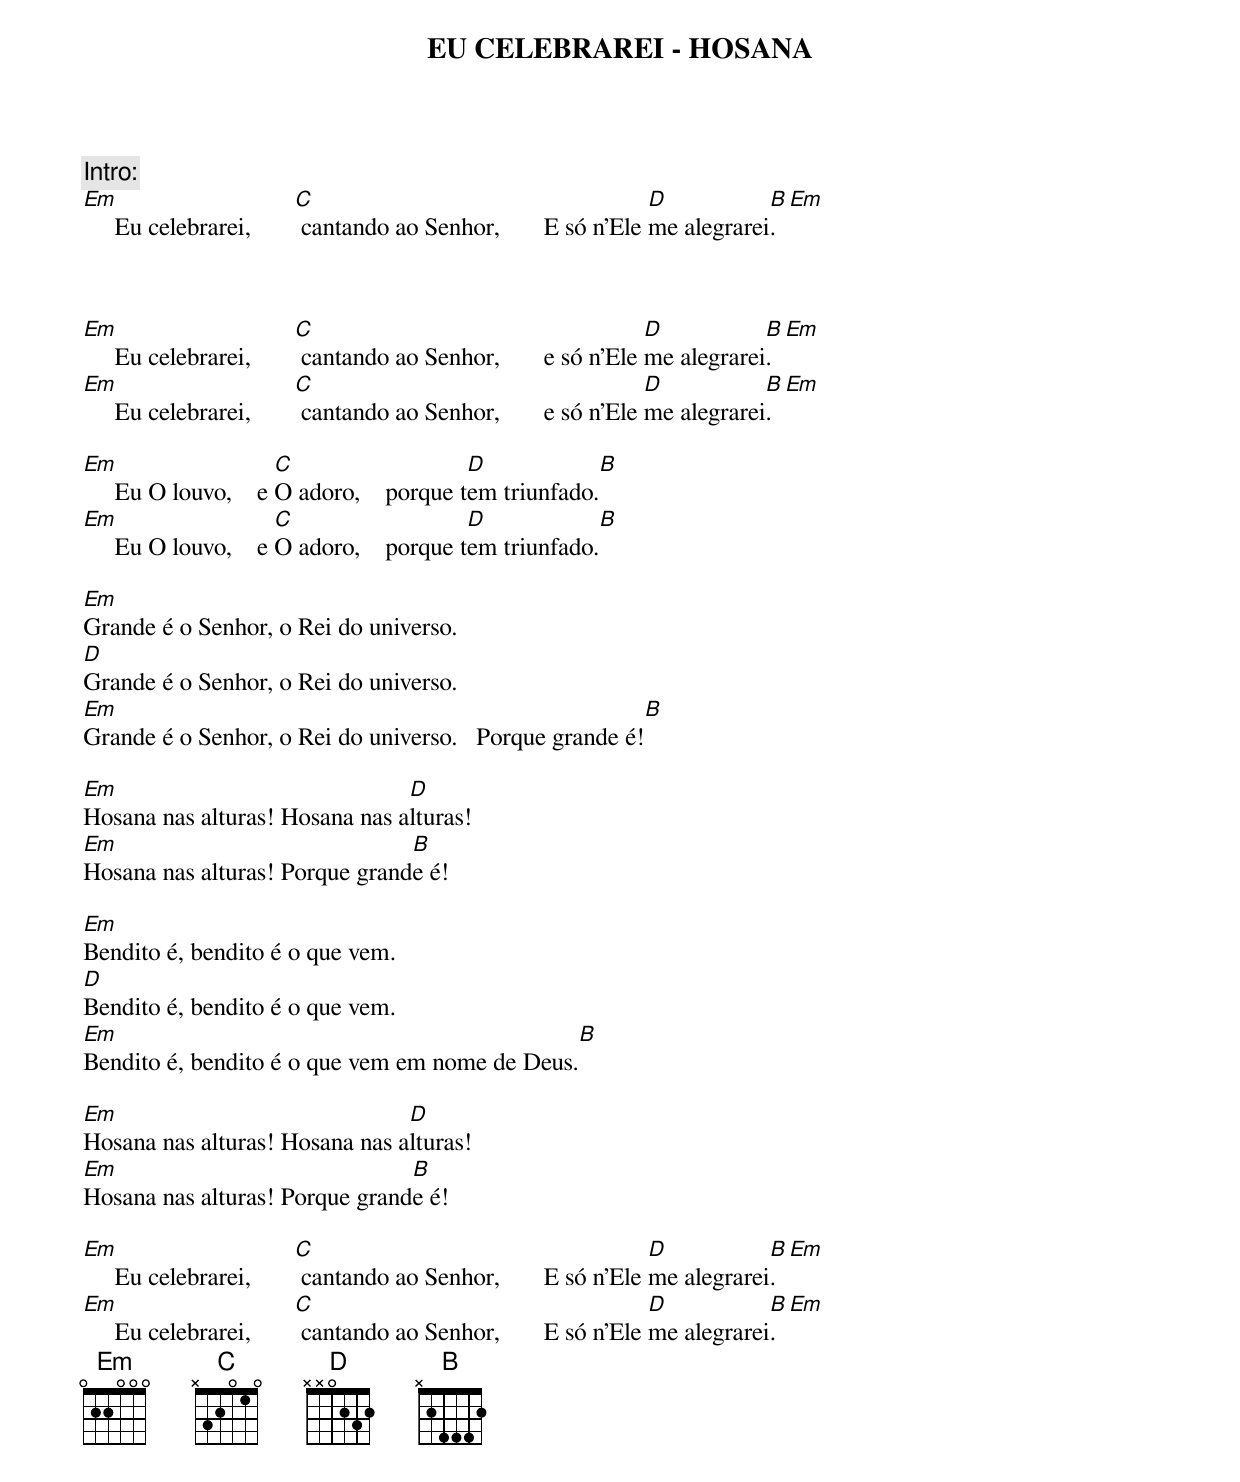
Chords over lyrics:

EU CELEBRAREI - HOSANA

Intro:
Em		          C                                     D           B              Em
     Eu celebrarei,	   cantando ao Senhor,	     E só n'Ele me alegrarei.



Em		          C                                     D           B              Em
     Eu celebrarei,	   cantando ao Senhor,	     e só n'Ele me alegrarei.
Em		          C                                     D           B              Em
     Eu celebrarei,	   cantando ao Senhor,	     e só n'Ele me alegrarei.

Em                    C                   D                             B
     Eu O louvo,    e O adoro,    porque tem triunfado.
Em                    C                   D                             B
     Eu O louvo,    e O adoro,    porque tem triunfado.

Em
Grande é o Senhor, o Rei do universo.
D
Grande é o Senhor, o Rei do universo.
Em                                                              B
Grande é o Senhor, o Rei do universo.   Porque grande é!

Em                              D
Hosana nas alturas! Hosana nas alturas!
Em                              B
Hosana nas alturas! Porque grande é!

Em
Bendito é, bendito é o que vem.
D
Bendito é, bendito é o que vem.
Em           			               B
Bendito é, bendito é o que vem em nome de Deus.

Em                              D
Hosana nas alturas! Hosana nas alturas!
Em                              B
Hosana nas alturas! Porque grande é!

Em		          C                                     D           B              Em
     Eu celebrarei,	   cantando ao Senhor,	     E só n'Ele me alegrarei.
Em		          C                                     D           B              Em
     Eu celebrarei,	   cantando ao Senhor,	     E só n'Ele me alegrarei.
